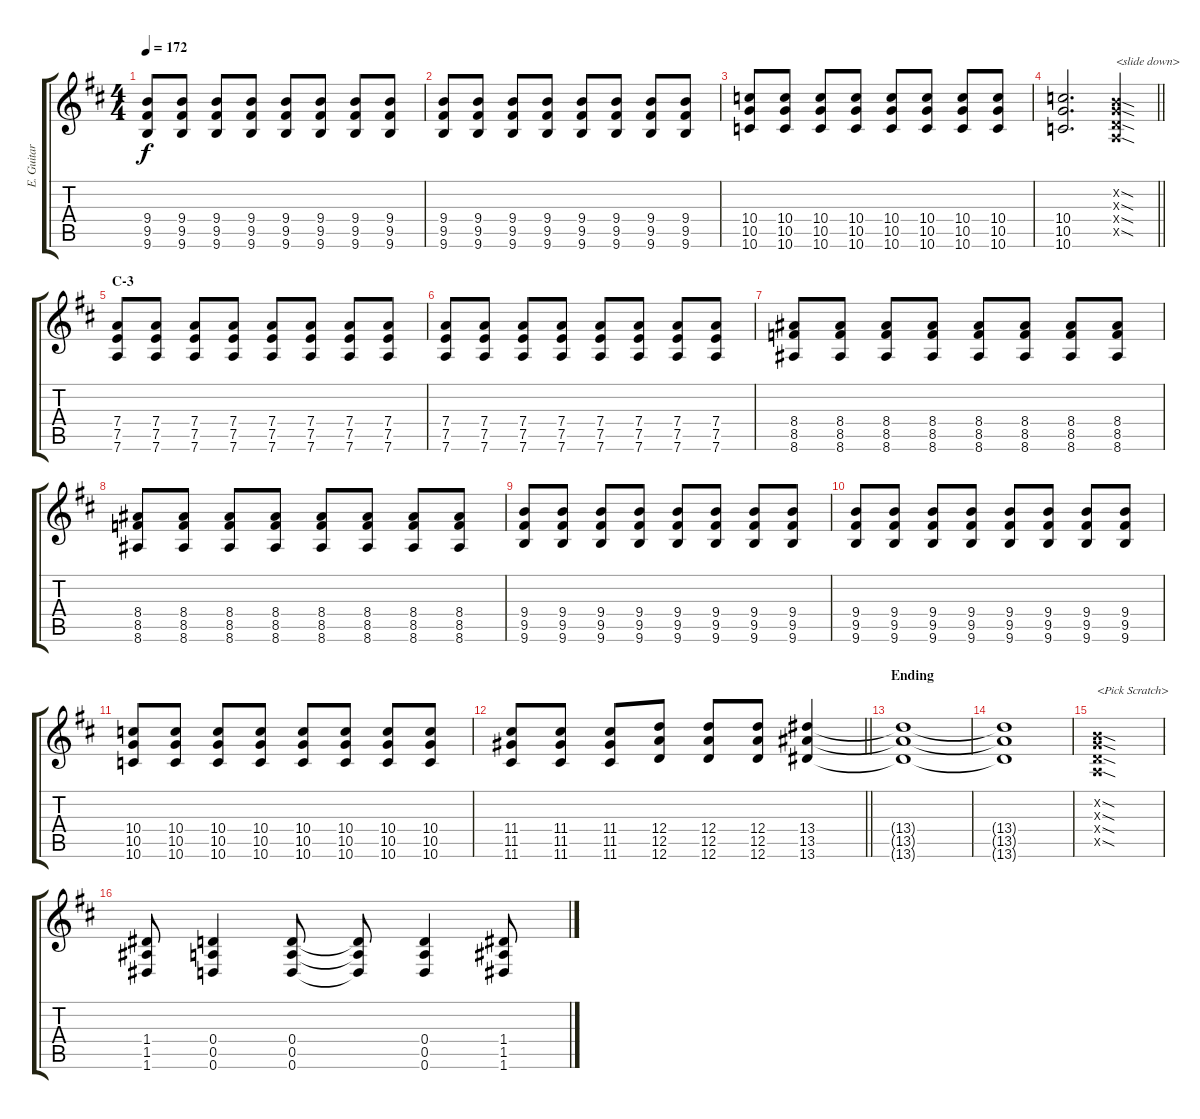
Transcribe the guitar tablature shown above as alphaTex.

\track ("E. Guitar I" "E. Guitar ") {instrument overdrivenguitar}
\staff {score tabs}
\tuning (E4 B3 G3 D3 A2 D2) {hide}
\ts (4 4)
\tempo 172
\clef g2
\ks d
(9.4 9.5 9.6).8{dy f} (9.4 9.5 9.6).8 (9.4 9.5 9.6).8 (9.4 9.5 9.6).8 (9.4 9.5 9.6).8 (9.4 9.5 9.6).8 (9.4 9.5 9.6).8 (9.4 9.5 9.6).8 |
(9.4 9.5 9.6).8 (9.4 9.5 9.6).8 (9.4 9.5 9.6).8 (9.4 9.5 9.6).8 (9.4 9.5 9.6).8 (9.4 9.5 9.6).8 (9.4 9.5 9.6).8 (9.4 9.5 9.6).8 |
(10.4 10.5 10.6).8 (10.4 10.5 10.6).8 (10.4 10.5 10.6).8 (10.4 10.5 10.6).8 (10.4 10.5 10.6).8 (10.4 10.5 10.6).8 (10.4 10.5 10.6).8 (10.4 10.5 10.6).8 |
\barLineRight lightlight
(10.4 10.5 10.6).2{d} (0.2{sod x} 0.3{sod x} 0.4{sod x} 0.5{sod x}).4{txt "<slide down>"} |
\section ("" "C-3")
(7.4 7.5 7.6).8 (7.4 7.5 7.6).8 (7.4 7.5 7.6).8 (7.4 7.5 7.6).8 (7.4 7.5 7.6).8 (7.4 7.5 7.6).8 (7.4 7.5 7.6).8 (7.4 7.5 7.6).8 |
(7.4 7.5 7.6).8 (7.4 7.5 7.6).8 (7.4 7.5 7.6).8 (7.4 7.5 7.6).8 (7.4 7.5 7.6).8 (7.4 7.5 7.6).8 (7.4 7.5 7.6).8 (7.4 7.5 7.6).8 |
(8.4 8.5 8.6).8 (8.4 8.5 8.6).8 (8.4 8.5 8.6).8 (8.4 8.5 8.6).8 (8.4 8.5 8.6).8 (8.4 8.5 8.6).8 (8.4 8.5 8.6).8 (8.4 8.5 8.6).8 |
(8.4 8.5 8.6).8 (8.4 8.5 8.6).8 (8.4 8.5 8.6).8 (8.4 8.5 8.6).8 (8.4 8.5 8.6).8 (8.4 8.5 8.6).8 (8.4 8.5 8.6).8 (8.4 8.5 8.6).8 |
(9.4 9.5 9.6).8 (9.4 9.5 9.6).8 (9.4 9.5 9.6).8 (9.4 9.5 9.6).8 (9.4 9.5 9.6).8 (9.4 9.5 9.6).8 (9.4 9.5 9.6).8 (9.4 9.5 9.6).8 |
(9.4 9.5 9.6).8 (9.4 9.5 9.6).8 (9.4 9.5 9.6).8 (9.4 9.5 9.6).8 (9.4 9.5 9.6).8 (9.4 9.5 9.6).8 (9.4 9.5 9.6).8 (9.4 9.5 9.6).8 |
(10.4 10.5 10.6).8 (10.4 10.5 10.6).8 (10.4 10.5 10.6).8 (10.4 10.5 10.6).8 (10.4 10.5 10.6).8 (10.4 10.5 10.6).8 (10.4 10.5 10.6).8 (10.4 10.5 10.6).8 |
\barLineRight lightlight
(11.4 11.5 11.6).8 (11.4 11.5 11.6).8 (11.4 11.5 11.6).8 (12.4 12.5 12.6).8 (12.4 12.5 12.6).8 (12.4 12.5 12.6).8 (13.4 13.5 13.6).4 |
\section ("" "Ending")
(13.4{t} 13.5{t} 13.6{t}).1 |
(13.4{t} 13.5{t} 13.6{t}).1 |
(0.2{sod x} 0.3{sod x} 0.4{sod x} 0.5{sod x}).1{txt "<Pick Scratch>"} |
(1.4 1.5 1.6).8 (0.4 0.5 0.6).4 (0.4 0.5 0.6).8 (0.4{t} 0.5{t} 0.6{t}).8 (0.4 0.5 0.6).4 (1.4 1.5 1.6).8
